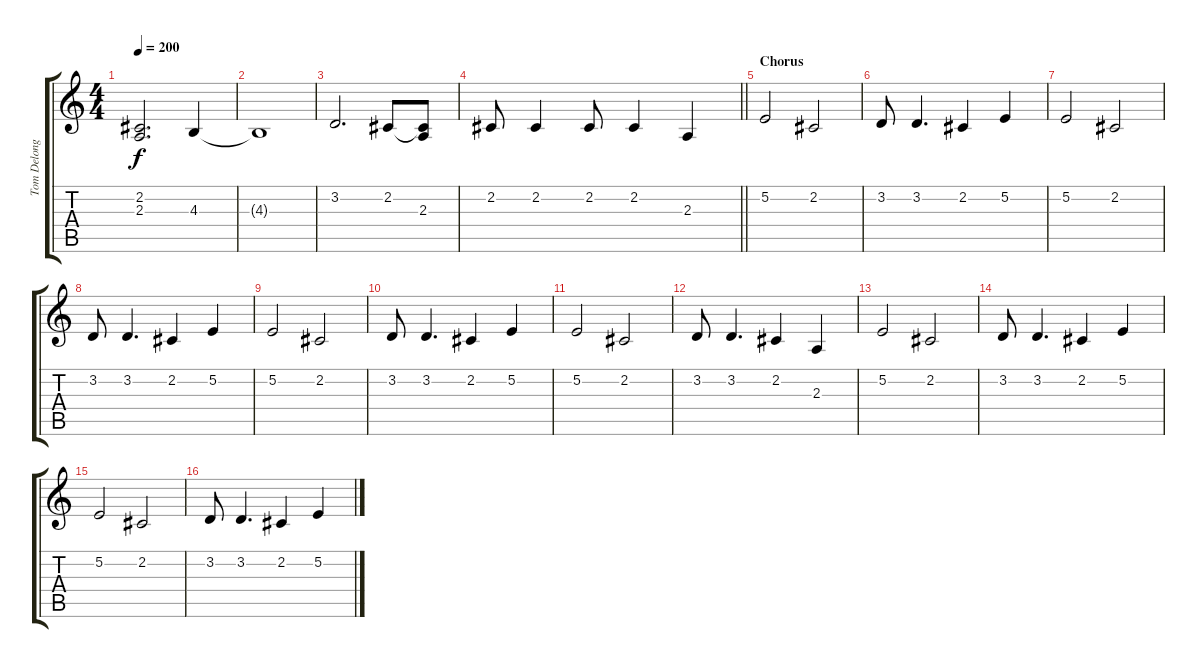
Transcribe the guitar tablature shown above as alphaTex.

\track ("Tom Delonge - Vocals" "Tom Delong") {instrument altosax}
\staff {score tabs}
\tuning (E4 B3 G3 D3 A2 E2) {hide}
\ts (4 4)
\tempo 200
\clef g2
\ks c
(2.2 2.3).2{d dy f} 4.3.4 |
4.3{t}.1 |
3.2.2{d} 2.2.8 (2.2{t} 2.3).8 |
\barLineRight lightlight
2.2.8 2.2.4 2.2.8 2.2.4 2.3.4 |
\section ("" "Chorus")
5.2.2 2.2.2 |
3.2.8 3.2.4{d} 2.2.4 5.2.4 |
5.2.2 2.2.2 |
3.2.8 3.2.4{d} 2.2.4 5.2.4 |
5.2.2 2.2.2 |
3.2.8 3.2.4{d} 2.2.4 5.2.4 |
5.2.2 2.2.2 |
3.2.8 3.2.4{d} 2.2.4 2.3.4 |
5.2.2 2.2.2 |
3.2.8 3.2.4{d} 2.2.4 5.2.4 |
5.2.2 2.2.2 |
3.2.8 3.2.4{d} 2.2.4 5.2.4
